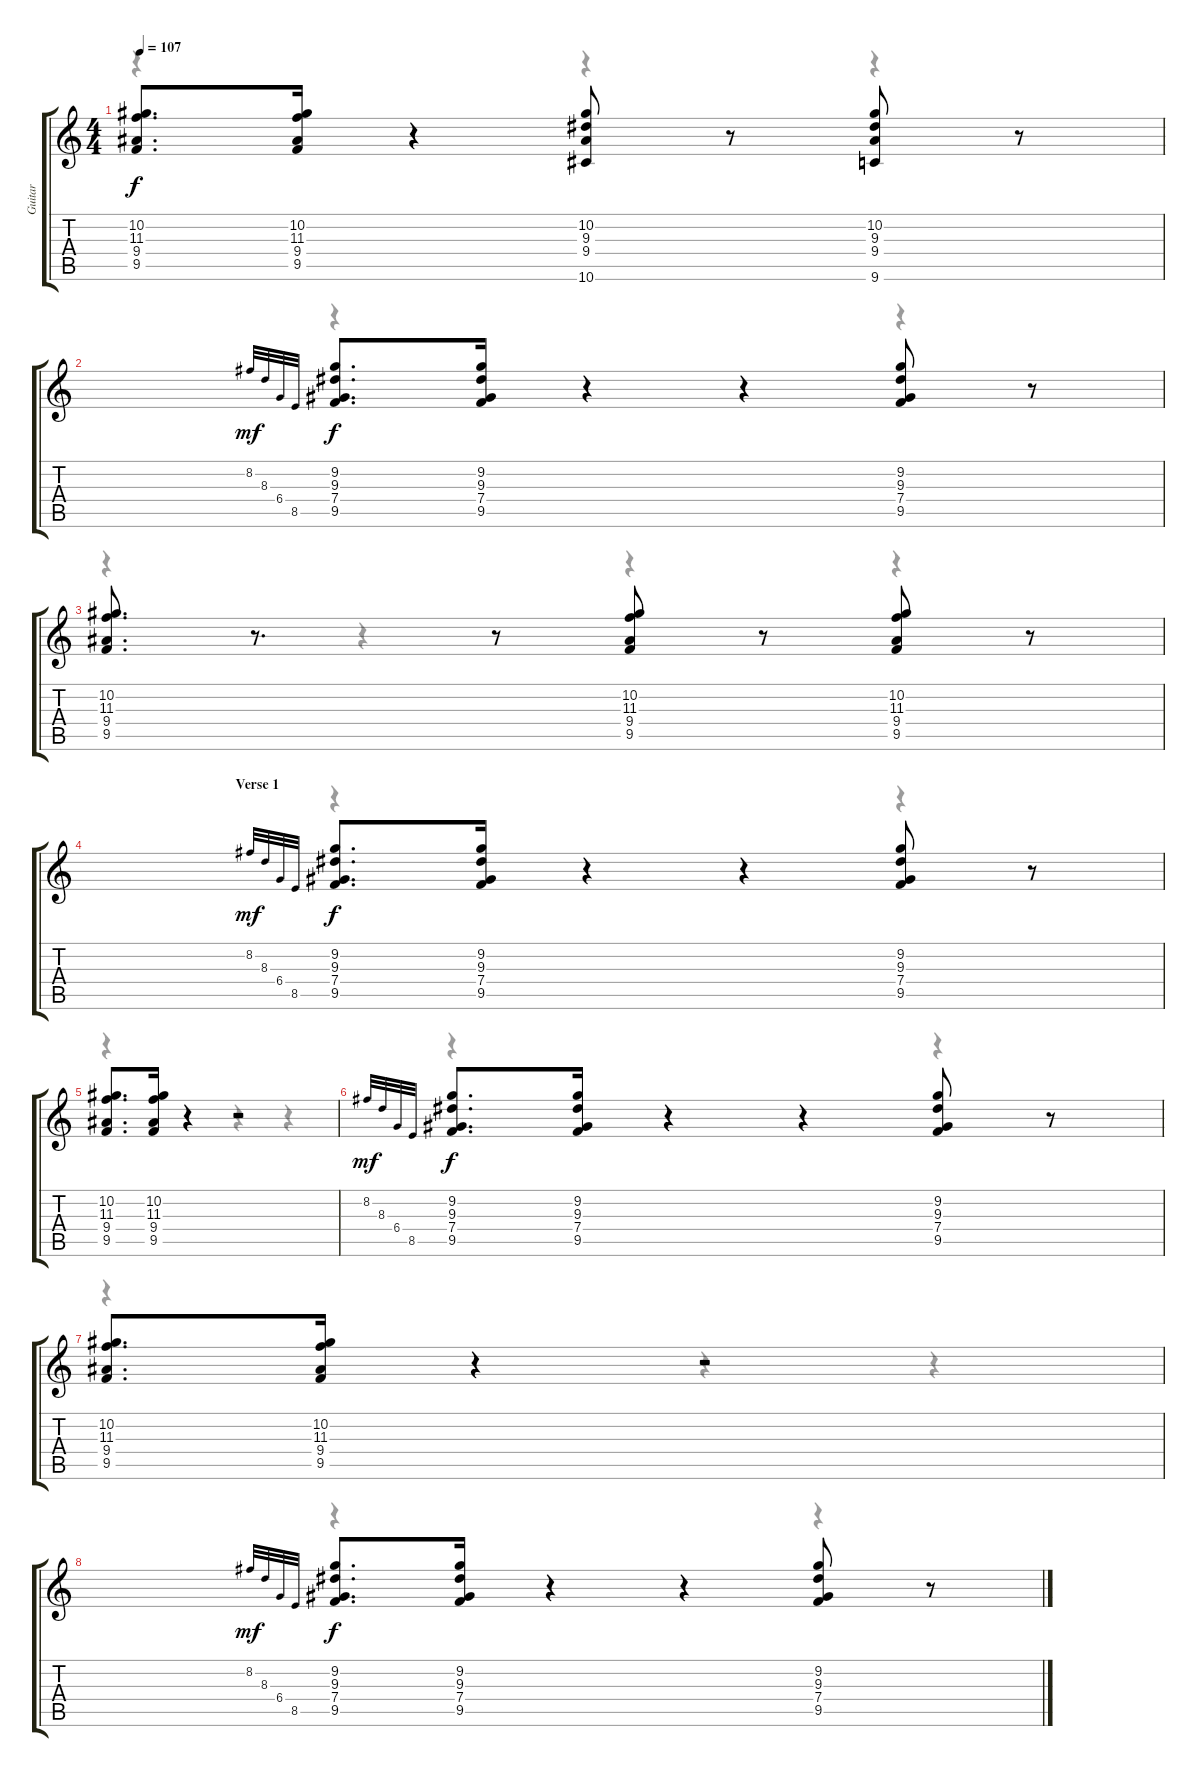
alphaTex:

\track ("Guitar" "Guitar") {instrument electricguitarjazz}
\staff {score tabs}
\tuning (Eb4 Bb3 Gb3 Db3 Ab2 Eb2) {hide}
\voice
\ts (4 4)
\tempo 107
\clef g2
\ks c
(10.2 11.3 9.4 9.5).8{d dy f} (10.2 11.3 9.4 9.5).16 r.4 (10.2 9.3 9.4 10.6).8 r.8 (10.2 9.3 9.4 9.6).8 r.8 |
8.2.32{gr onbeat dy mf} 8.3.32{gr onbeat} 6.4.32{gr onbeat} 8.5.32{gr onbeat} (9.2 9.3 7.4 9.5).8{d dy f} (9.2 9.3 7.4 9.5).16 r.4 r.4 (9.2 9.3 7.4 9.5).8 r.8 |
(10.2 11.3 9.4 9.5).8{d} r.8{d} r.8 (10.2 11.3 9.4 9.5).8 r.8 (10.2 11.3 9.4 9.5).8 r.8 |
\section ("" "Verse 1")
8.2.32{gr onbeat dy mf} 8.3.32{gr onbeat} 6.4.32{gr onbeat} 8.5.32{gr onbeat} (9.2 9.3 7.4 9.5).8{d dy f} (9.2 9.3 7.4 9.5).16 r.4 r.4 (9.2 9.3 7.4 9.5).8 r.8 |
(10.2 11.3 9.4 9.5).8{d} (10.2 11.3 9.4 9.5).16 r.4 r.2 |
8.2.32{gr onbeat dy mf} 8.3.32{gr onbeat} 6.4.32{gr onbeat} 8.5.32{gr onbeat} (9.2 9.3 7.4 9.5).8{d dy f} (9.2 9.3 7.4 9.5).16 r.4 r.4 (9.2 9.3 7.4 9.5).8 r.8 |
(10.2 11.3 9.4 9.5).8{d} (10.2 11.3 9.4 9.5).16 r.4 r.2 |
8.2.32{gr onbeat dy mf} 8.3.32{gr onbeat} 6.4.32{gr onbeat} 8.5.32{gr onbeat} (9.2 9.3 7.4 9.5).8{d dy f} (9.2 9.3 7.4 9.5).16 r.4 r.4 (9.2 9.3 7.4 9.5).8 r.8
\voice
\clef g2
\ottava regular
\simile none
\ks c
r.4{dy f} r.4 r.4 r.4 |
r.4 r.4 r.4 r.4 |
r.4 r.4 r.4 r.4 |
r.4 r.4 r.4 r.4 |
r.4 r.4 r.4 r.4 |
r.4 r.4 r.4 r.4 |
r.4 r.4 r.4 r.4 |
r.4 r.4 r.4 r.4
